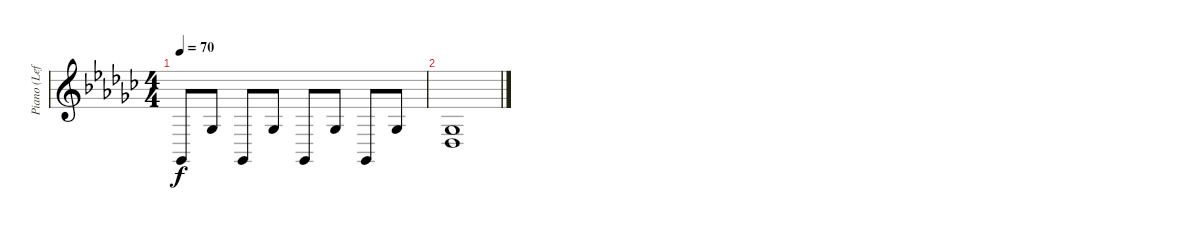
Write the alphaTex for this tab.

\track ("Piano (Left Hand)" "Piano (Lef") {instrument acousticgrandpiano}
\staff {score}
\tuning (E4 B3 G3 D3 A2 E2) {hide}
\ts (4 4)
\tempo 70
\clef g2
\ks ebminor
2.6.8{dy f} 4.4.8 2.6.8 4.4.8 2.6.8 4.4.8 2.6.8 4.4.8 |
(4.4 4.5).1{bd 240}
